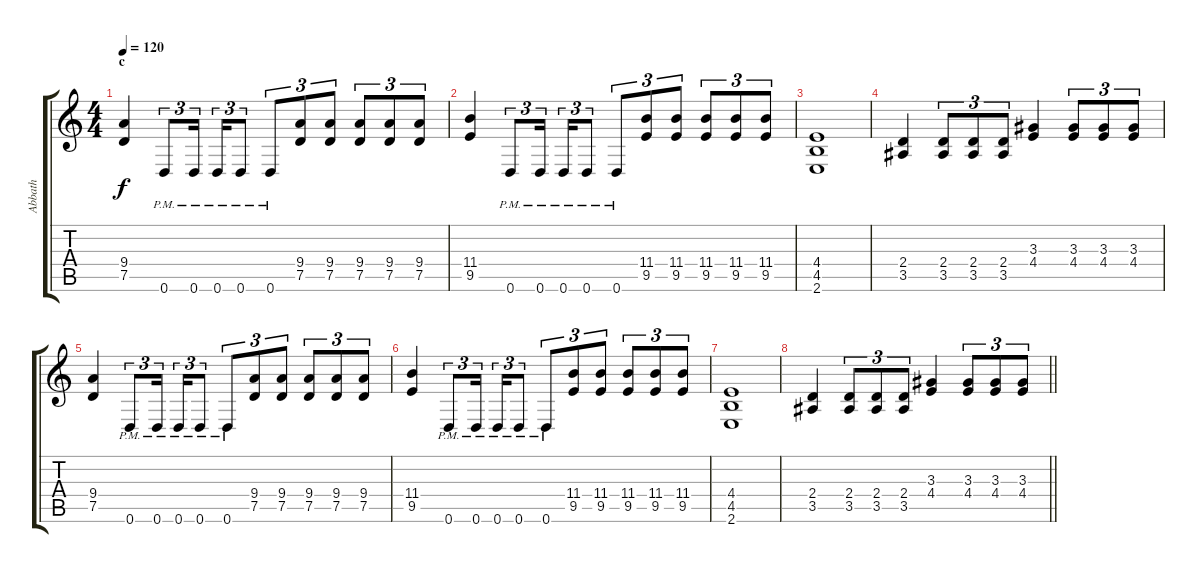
\track ("Abbath" "Abbath") {instrument distortionguitar}
\staff {score tabs}
\tuning (D4 A3 F3 C3 G2 D2) {hide}
\ts (4 4)
\section ("" "c")
\tempo 120
\clef g2
\ks c
(9.4 7.5).4{dy f} 0.6{pm}.8{tu (3 2)} 0.6{pm}.16{tu (3 2) beam splitsecondary} 0.6{pm}.16{tu (3 2)} 0.6{pm}.8{tu (3 2)} 0.6{pm}.8{tu (3 2)} (9.4 7.5).8{tu (3 2)} (9.4 7.5).8{tu (3 2)} (9.4 7.5).8{tu (3 2)} (9.4 7.5).8{tu (3 2)} (9.4 7.5).8{tu (3 2)} |
(11.4 9.5).4 0.6{pm}.8{tu (3 2)} 0.6{pm}.16{tu (3 2) beam splitsecondary} 0.6{pm}.16{tu (3 2)} 0.6{pm}.8{tu (3 2)} 0.6{pm}.8{tu (3 2)} (11.4 9.5).8{tu (3 2)} (11.4 9.5).8{tu (3 2)} (11.4 9.5).8{tu (3 2)} (11.4 9.5).8{tu (3 2)} (11.4 9.5).8{tu (3 2)} |
(4.4 4.5 2.6).1 |
(2.4 3.5).4 (2.4 3.5).8{tu (3 2)} (2.4 3.5).8{tu (3 2)} (2.4 3.5).8{tu (3 2)} (3.3 4.4).4 (3.3 4.4).8{tu (3 2)} (3.3 4.4).8{tu (3 2)} (3.3 4.4).8{tu (3 2)} |
(9.4 7.5).4 0.6{pm}.8{tu (3 2)} 0.6{pm}.16{tu (3 2) beam splitsecondary} 0.6{pm}.16{tu (3 2)} 0.6{pm}.8{tu (3 2)} 0.6{pm}.8{tu (3 2)} (9.4 7.5).8{tu (3 2)} (9.4 7.5).8{tu (3 2)} (9.4 7.5).8{tu (3 2)} (9.4 7.5).8{tu (3 2)} (9.4 7.5).8{tu (3 2)} |
(11.4 9.5).4 0.6{pm}.8{tu (3 2)} 0.6{pm}.16{tu (3 2) beam splitsecondary} 0.6{pm}.16{tu (3 2)} 0.6{pm}.8{tu (3 2)} 0.6{pm}.8{tu (3 2)} (11.4 9.5).8{tu (3 2)} (11.4 9.5).8{tu (3 2)} (11.4 9.5).8{tu (3 2)} (11.4 9.5).8{tu (3 2)} (11.4 9.5).8{tu (3 2)} |
(4.4 4.5 2.6).1 |
\barLineRight lightlight
(2.4 3.5).4 (2.4 3.5).8{tu (3 2)} (2.4 3.5).8{tu (3 2)} (2.4 3.5).8{tu (3 2)} (3.3 4.4).4 (3.3 4.4).8{tu (3 2)} (3.3 4.4).8{tu (3 2)} (3.3 4.4).8{tu (3 2)}
